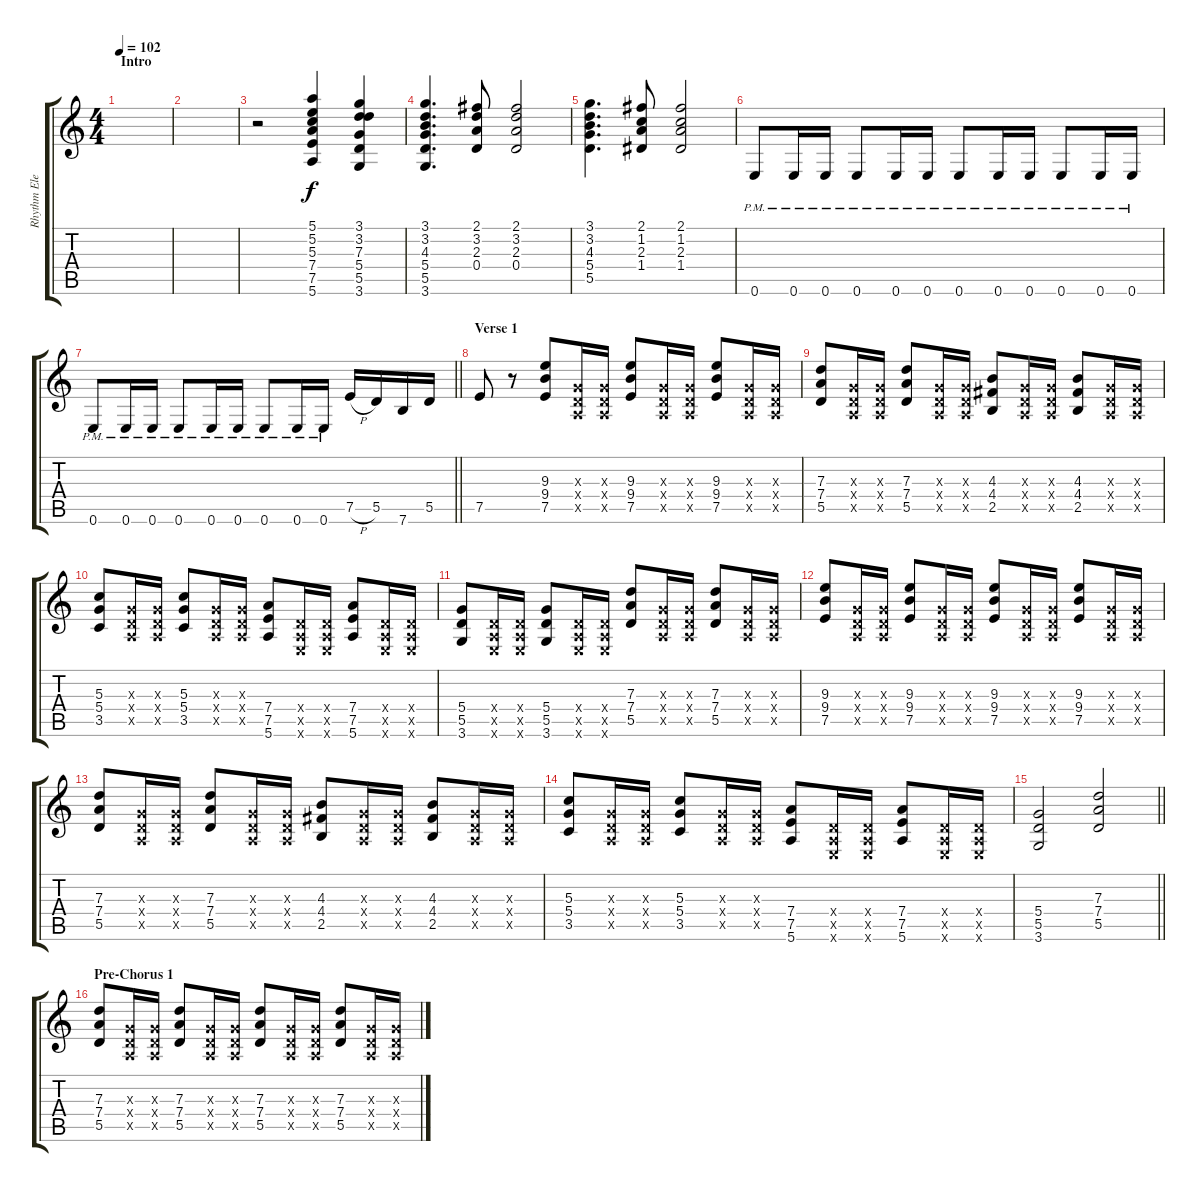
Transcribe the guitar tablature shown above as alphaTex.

\track ("Rhythm Elect" "Rhythm Ele") {instrument overdrivenguitar}
\staff {score tabs}
\tuning (E4 B3 G3 D3 A2 E2) {hide}
\ts (4 4)
\section ("" "Intro")
\tempo 102
\clef g2
\ks c
|
|
r.2 (5.1 5.2 5.3 7.4 7.5 5.6).4 (3.1 3.2 7.3 5.4 5.5 3.6).4 |
(3.1 3.2 4.3 5.4 5.5 3.6).4{d} (2.1 3.2 2.3 0.4).8 (2.1 3.2 2.3 0.4).2 |
(3.1 3.2 4.3 5.4 5.5).4{d} (2.1 1.2 2.3 1.4).8 (2.1 1.2 2.3 1.4).2 |
0.6{pm}.8 0.6{pm}.16 0.6{pm}.16 0.6{pm}.8 0.6{pm}.16 0.6{pm}.16 0.6{pm}.8 0.6{pm}.16 0.6{pm}.16 0.6{pm}.8 0.6{pm}.16 0.6{pm}.16 |
\barLineRight lightlight
0.6{pm}.8 0.6{pm}.16 0.6{pm}.16 0.6{pm}.8 0.6{pm}.16 0.6{pm}.16 0.6{pm}.8 0.6{pm}.16 0.6{pm}.16 7.5{h}.16 5.5.16 7.6.16 5.5.16 |
\section ("" "Verse 1")
7.5.8 r.8 (9.3 9.4 7.5).8 (0.3{x} 0.4{x} 0.5{x}).16 (0.3{x} 0.4{x} 0.5{x}).16 (9.3 9.4 7.5).8 (0.3{x} 0.4{x} 0.5{x}).16 (0.3{x} 0.4{x} 0.5{x}).16 (9.3 9.4 7.5).8 (0.3{x} 0.4{x} 0.5{x}).16 (0.3{x} 0.4{x} 0.5{x}).16 |
(7.3 7.4 5.5).8 (0.3{x} 0.4{x} 0.5{x}).16 (0.3{x} 0.4{x} 0.5{x}).16 (7.3 7.4 5.5).8 (0.3{x} 0.4{x} 0.5{x}).16 (0.3{x} 0.4{x} 0.5{x}).16 (4.3 4.4 2.5).8 (0.3{x} 0.4{x} 0.5{x}).16 (0.3{x} 0.4{x} 0.5{x}).16 (4.3 4.4 2.5).8 (0.3{x} 0.4{x} 0.5{x}).16 (0.3{x} 0.4{x} 0.5{x}).16 |
(5.3 5.4 3.5).8 (0.3{x} 0.4{x} 0.5{x}).16 (0.3{x} 0.4{x} 0.5{x}).16 (5.3 5.4 3.5).8 (0.3{x} 0.4{x} 0.5{x}).16 (0.3{x} 0.4{x} 0.5{x}).16 (7.4 7.5 5.6).8 (0.4{x} 0.5{x} 0.6{x}).16 (0.4{x} 0.5{x} 0.6{x}).16 (7.4 7.5 5.6).8 (0.4{x} 0.5{x} 0.6{x}).16 (0.4{x} 0.5{x} 0.6{x}).16 |
(5.4 5.5 3.6).8 (0.4{x} 0.5{x} 0.6{x}).16 (0.4{x} 0.5{x} 0.6{x}).16 (5.4 5.5 3.6).8 (0.4{x} 0.5{x} 0.6{x}).16 (0.4{x} 0.5{x} 0.6{x}).16 (7.3 7.4 5.5).8 (0.3{x} 0.4{x} 0.5{x}).16 (0.3{x} 0.4{x} 0.5{x}).16 (7.3 7.4 5.5).8 (0.3{x} 0.4{x} 0.5{x}).16 (0.3{x} 0.4{x} 0.5{x}).16 |
(9.3 9.4 7.5).8 (0.3{x} 0.4{x} 0.5{x}).16 (0.3{x} 0.4{x} 0.5{x}).16 (9.3 9.4 7.5).8 (0.3{x} 0.4{x} 0.5{x}).16 (0.3{x} 0.4{x} 0.5{x}).16 (9.3 9.4 7.5).8 (0.3{x} 0.4{x} 0.5{x}).16 (0.3{x} 0.4{x} 0.5{x}).16 (9.3 9.4 7.5).8 (0.3{x} 0.4{x} 0.5{x}).16 (0.3{x} 0.4{x} 0.5{x}).16 |
(7.3 7.4 5.5).8 (0.3{x} 0.4{x} 0.5{x}).16 (0.3{x} 0.4{x} 0.5{x}).16 (7.3 7.4 5.5).8 (0.3{x} 0.4{x} 0.5{x}).16 (0.3{x} 0.4{x} 0.5{x}).16 (4.3 4.4 2.5).8 (0.3{x} 0.4{x} 0.5{x}).16 (0.3{x} 0.4{x} 0.5{x}).16 (4.3 4.4 2.5).8 (0.3{x} 0.4{x} 0.5{x}).16 (0.3{x} 0.4{x} 0.5{x}).16 |
(5.3 5.4 3.5).8 (0.3{x} 0.4{x} 0.5{x}).16 (0.3{x} 0.4{x} 0.5{x}).16 (5.3 5.4 3.5).8 (0.3{x} 0.4{x} 0.5{x}).16 (0.3{x} 0.4{x} 0.5{x}).16 (7.4 7.5 5.6).8 (0.4{x} 0.5{x} 0.6{x}).16 (0.4{x} 0.5{x} 0.6{x}).16 (7.4 7.5 5.6).8 (0.4{x} 0.5{x} 0.6{x}).16 (0.4{x} 0.5{x} 0.6{x}).16 |
\barLineRight lightlight
(5.4 5.5 3.6).2 (7.3 7.4 5.5).2 |
\section ("" "Pre-Chorus 1")
(7.3 7.4 5.5).8 (0.3{x} 0.4{x} 0.5{x}).16 (0.3{x} 0.4{x} 0.5{x}).16 (7.3 7.4 5.5).8 (0.3{x} 0.4{x} 0.5{x}).16 (0.3{x} 0.4{x} 0.5{x}).16 (7.3 7.4 5.5).8 (0.3{x} 0.4{x} 0.5{x}).16 (0.3{x} 0.4{x} 0.5{x}).16 (7.3 7.4 5.5).8 (0.3{x} 0.4{x} 0.5{x}).16 (0.3{x} 0.4{x} 0.5{x}).16
